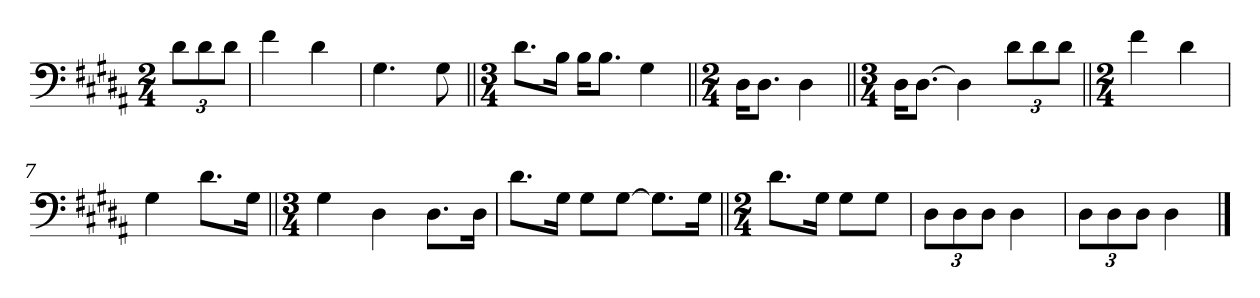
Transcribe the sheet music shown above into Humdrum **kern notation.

**kern
*part1
*staff1
*clefF4
*k[f#c#g#d#a#]
*M2/4
=
12d#\L
12d#\
12d#\J
=1
4f#\
4d#\
=2
4.G#\
8G#\
=3||
*M3/4
8.d#\L
16B\Jk
16B\KL
8.B\J
4G#\
=4||
*M2/4
16D#\KL
8.D#\J
4D#\
=5||
*M3/4
16D#\KL
[8.D#\J
4D#\]
12d#\L
12d#\
12d#\J
=6||
*M2/4
4f#\
4d#\
=7
4G#\
8.d#\L
16G#\Jk
=8||
*M3/4
4G#\
4D#\
8.D#\L
16D#\Jk
=9
8.d#\L
16G#\Jk
8G#\L
[8G#\J
8.G#\L]
16G#\Jk
=10||
*M2/4
8.d#\L
16G#\Jk
8G#\L
8G#\J
=11
12D#\L
12D#\
12D#\J
4D#\
=12
12D#\L
12D#\
12D#\J
4D#\
==
*-
